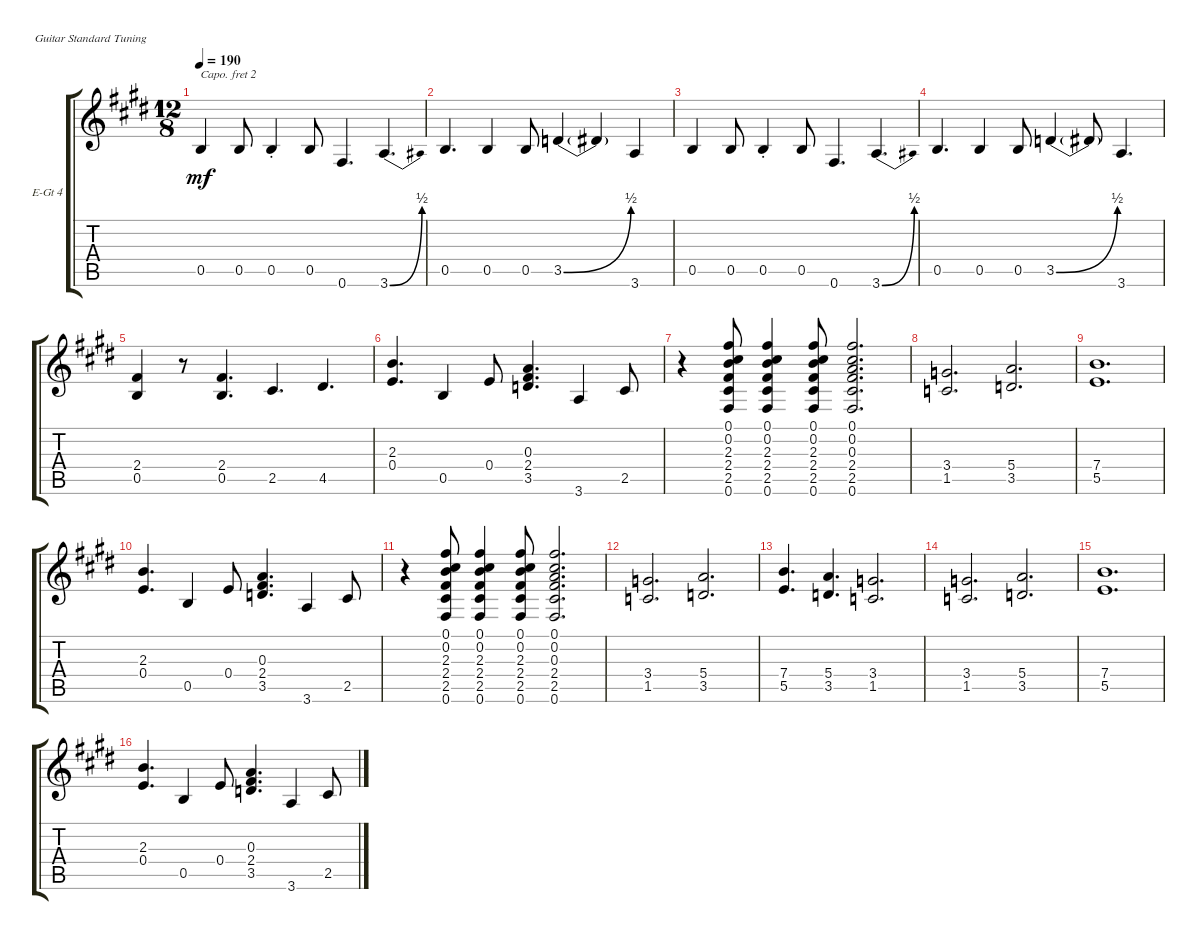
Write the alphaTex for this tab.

\defaultSystemsLayout 4
\bracketExtendMode groupsimilarinstruments
\firstSystemTrackNameOrientation horizontal
\otherSystemsTrackNameOrientation horizontal
\track ("Electric Guitar 4" "E-Gt 4") {instrument electricguitarclean}
\staff {score tabs}
\capo 2
\tuning (E4 B3 G3 D3 A2 E2)
\ts (12 8)
\tempo 190
\clef g2
\ks c#minor
0.5.4{dy mf} 0.5.8 0.5{st}.4 0.5.8 0.6.4{d} 3.6{be (bend 0 0 28.2 2)}.4{d} |
0.5.4{d} 0.5.4 0.5.8 3.5{be (bend 0 0 30 2)}.4 3.5{t}.4 3.6.4 |
0.5.4 0.5.8 0.5{st}.4 0.5.8 0.6.4{d} 3.6{be (bend 0 0 28.2 2)}.4{d} |
0.5.4{d} 0.5.4 0.5.8 3.5{be (bend 0 0 26.4 2)}.4 3.5{t}.8 3.6.4{d} |
(0.5 2.4).4 r.8 (2.4 0.5).4{d} 2.5.4{d} 4.5.4{d} |
(0.4 2.3).4{d} 0.5.4 0.4.8 (0.3 2.4 3.5).4{d} 3.6.4 2.5.8 |
r.4 (0.6 2.5 2.3 2.4 0.2 0.1).8 (0.1 0.2 2.3 2.4 2.5 0.6).4 (0.6 2.5 2.4 2.3 0.2 0.1).8 (0.1 0.2 0.3 2.4 2.5 0.6).2{d} |
(1.5 3.4).2{d} (5.4 3.5).2{d} |
(5.5 7.4).1{d} |
(0.4 2.3).4{d} 0.5.4 0.4.8 (3.5 2.4 0.3).4{d} 3.6.4 2.5.8 |
r.4 (0.1 0.2 2.3 2.4 2.5 0.6).8 (0.6 2.5 2.4 2.3 0.2 0.1).4 (0.1 0.2 2.3 2.4 2.5 0.6).8 (0.6 2.5 2.4 0.3 0.2 0.1).2{d} |
(3.4 1.5).2{d} (3.5 5.4).2{d} |
(7.4 5.5).4{d} (3.5 5.4).4{d} (3.4 1.5).2{d} |
(1.5 3.4).2{d} (5.4 3.5).2{d} |
(5.5 7.4).1{d} |
(2.3 0.4).4{d} 0.5.4 0.4.8 (3.5 2.4 0.3).4{d} 3.6.4 2.5.8
